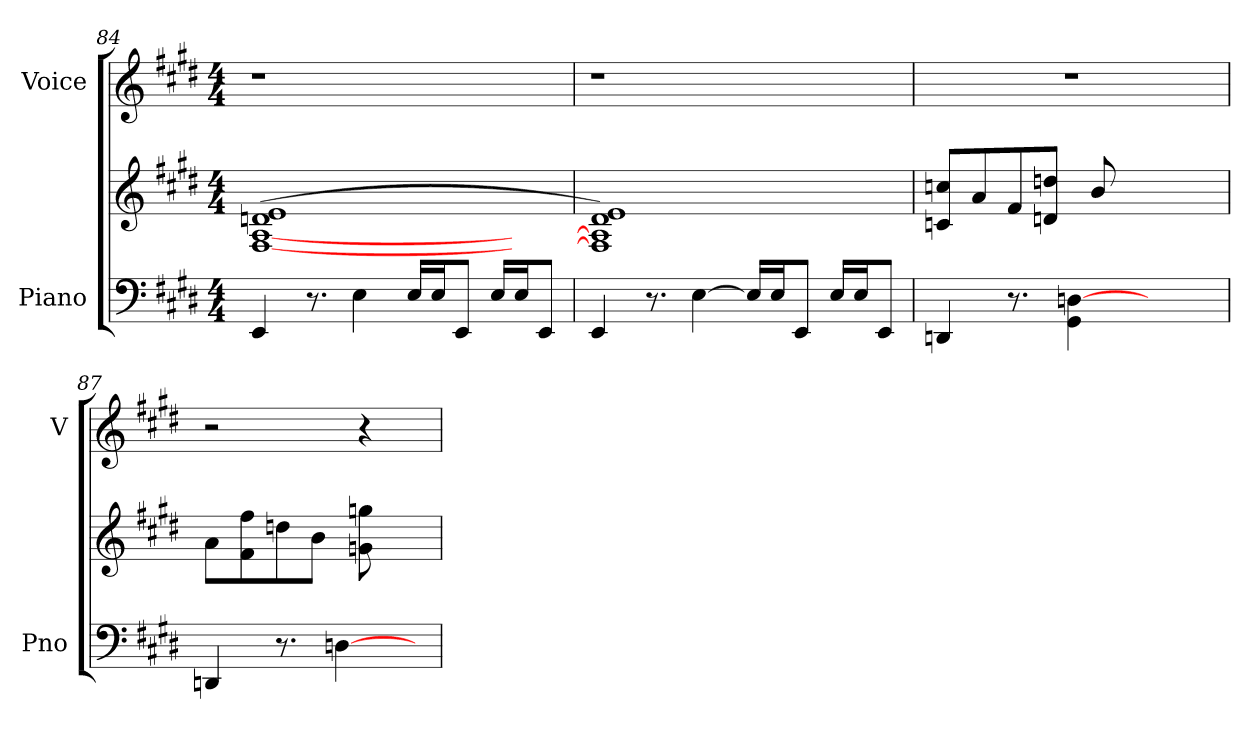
**kern	**kern	**kern
*part2	*part2	*part1
*staff3	*staff2	*staff1
*I"Piano	*	*I"Voice
*I'Pno	*	*I'V
*clefF4	*clefG2	*clefG2
*k[f#c#g#d#]	*k[f#c#g#d#]	*k[f#c#g#d#]
*M4/4	*M4/4	*M4/4
=84	=84	=84
*	*^	*
4EE/	(<1dn 1e	[<1F# [<1A	1r
8.r	.	.	.
4E\	.	.	.
16E/LL	.	.	.
16E/J	.	.	.
8EE/J	.	.	.
16E/LL	.	.	.
16E/J	8.ryy	8.ryy	8.ryy
8EE/J	.	.	.
=85	=85	=85	=85
4EE/	1d# 1e)	1F#] 1A]	1r
8.r	.	.	.
[>4E\	.	.	.
16E/LL]	.	.	.
16E/J	.	.	.
8EE/J	.	.	.
16E/LL	.	.	.
16E/J	8.ryy	8.ryy	8.ryy
8EE/J	.	.	.
*	*v	*v	*
!!LO:LB:g=z
=86	=86	=86
4DDn/	8cn/ 8ccn/L	1r
.	8a/	.
8.r	8f#/	.
.	8dn/ 8ddn/J	.
4GG#\ [>4Dn\	.	.
.	8b/L	.
.	4.ryy	.
4ryy	.	.
16ryy	.	.
=87	=87	=87
4DDn/	8a\L	2rcc
.	8f#\ 8ff#\	.
8.r	8ddn\	.
.	8b\J	.
[>4Dn\	.	.
.	8gn\ 8ggn\L	4r
.	8ryy	.
16ryy	.	.
=	=	=
*-	*-	*-
